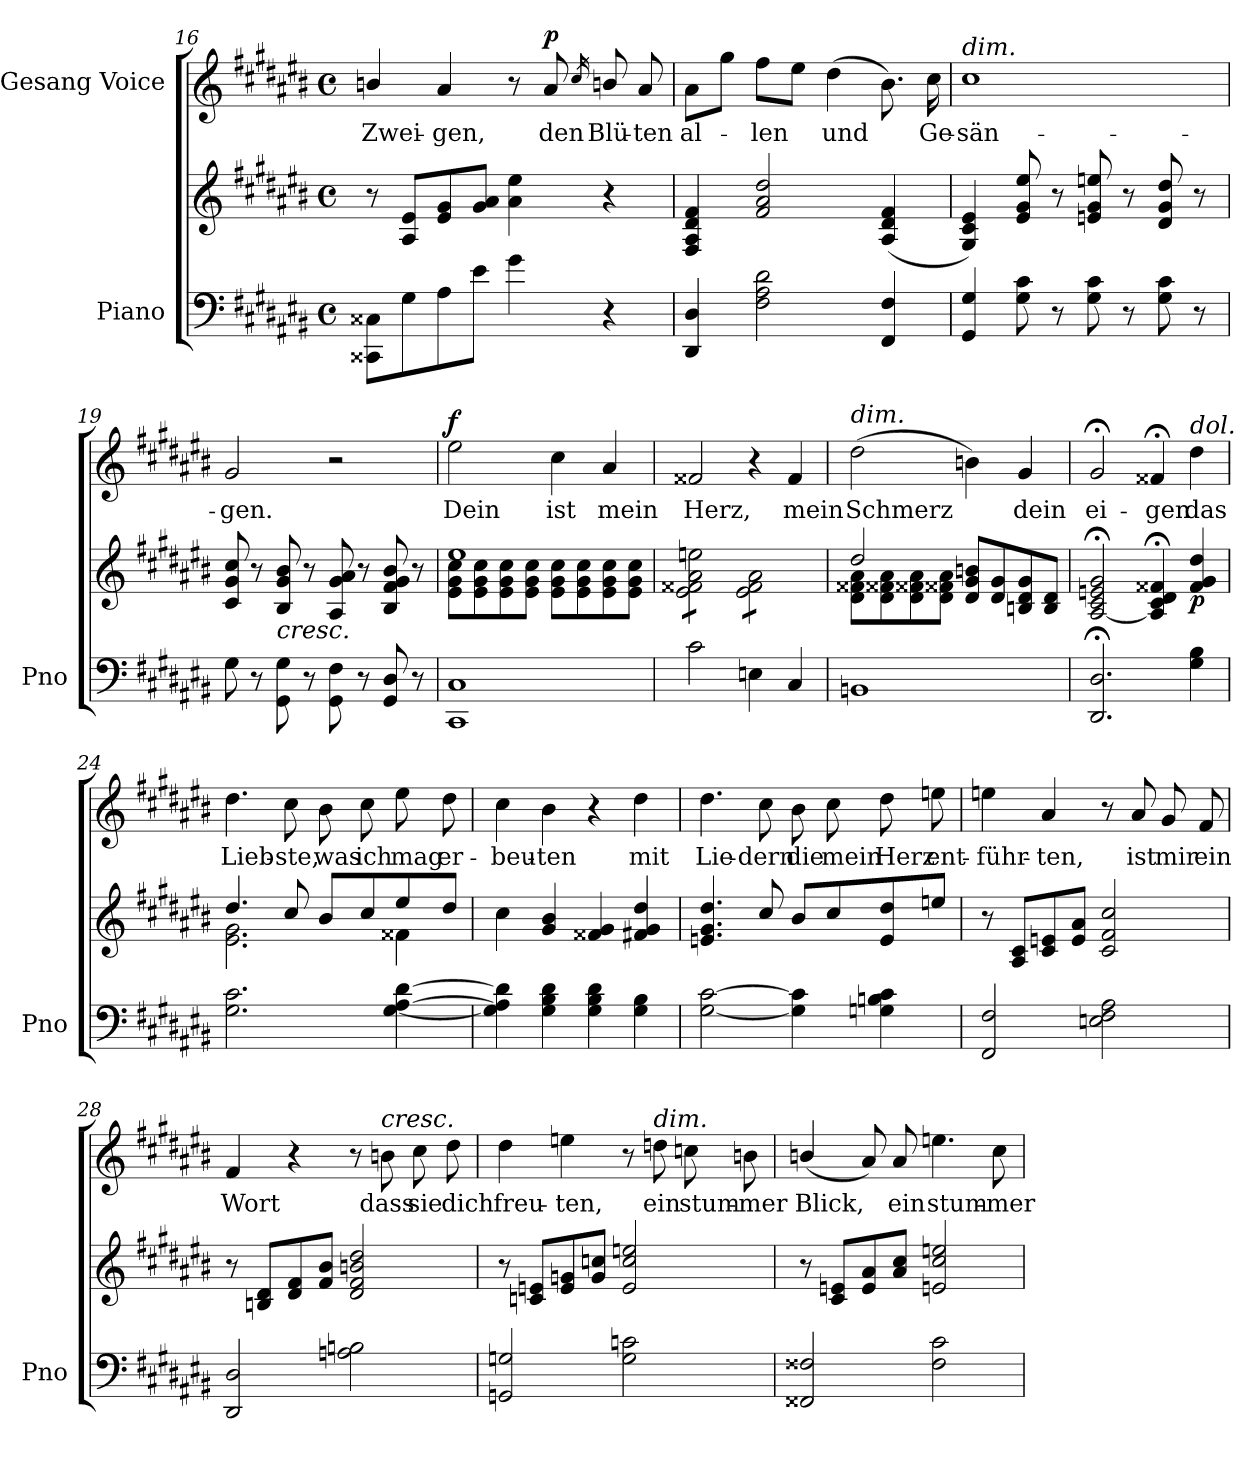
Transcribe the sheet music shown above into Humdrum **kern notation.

**kern	**kern	**dynam	**kern	**text	**dynam
*part2	*part2	*part2	*part1	*part1	*part1
*staff3	*staff2	*staff2/3	*staff1	*staff1	*staff1
*I"Piano	*	*	*I"Gesang Voice	*	*
*I'Pno	*	*	*	*	*
*clefF4	*clefG2	*	*clefG2	*	*
*k[f#c#g#d#a#e#b#]	*k[f#c#g#d#a#e#b#]	*	*k[f#c#g#d#a#e#b#]	*	*
*M4/4	*M4/4	*	*M4/4	*	*
*met(c)	*met(c)	*	*met(c)	*	*
=16	=16	=16	=16	=16	=16
8CC##X\ 8C##X\L	8r	.	4bn/	Zwei-	.
8G#\	8A#/ 8e#/L	.	.	.	.
8A#\	8e#/ 8g#/	.	4a#/	-gen,	.
8e#\J	8g#/ 8a#/J	.	.	.	.
4g#\	4a#\ 4ee#\	.	8r	.	.
!	!	!	!	!	!LO:DY:a
.	.	.	8a#/	den	p
.	.	.	16qcc#/	.	.
4r	4r	.	8bn/	Blü-	.
.	.	.	8a#/	-ten	.
=17	=17	=17	=17	=17	=17
4DD#/ 4D#/	4F#/ 4A#/ 4d#/ 4f#/	.	8a#\L	al-	.
.	.	.	8gg#\J	.	.
2F#\ 2A#\ 2d#\	2f#/ 2a#/ 2dd#/	.	8ff#\L	-len	.
.	.	.	8ee#\J	.	.
.	.	.	(4dd#\	und	.
4FF#/ 4F#/	(>4A#/ 4d#/ 4f#/	.	8.b#\)	.	.
.	.	.	16cc#\	Ge-	.
=18	=18	=18	=18	=18	=18
!	!	!	!LO:TX:a:i:t=dim.	!	!
4GG#/ 4G#/	4G#/ 4c#/ 4e#/)	.	1cc#	-sän-	.
8G#\ 8c#\	8e#/ 8g#/ 8ee#/	.	.	.	.
8r	8r	.	.	.	.
8G#\ 8c#\	8en/ 8g#/ 8een/	.	.	.	.
8r	8r	.	.	.	.
8G#\ 8c#\	8d#/ 8g#/ 8dd#/	.	.	.	.
8r	8r	.	.	.	.
=19	=19	=19	=19	=19	=19
8G#\	8c#/ 8g#/ 8cc#/	.	2g#/	-gen.	.
8r	8r	.	.	.	.
!	!LO:TX:b:i:t=cresc.	!	!	!	!
8GG#\ 8G#\	8B#/ 8g#/ 8b#/	.	.	.	.
8r	8r	.	.	.	.
8GG#\ 8F#\	8A#/ 8g#/ 8a#/	.	2r	.	.
8r	8r	.	.	.	.
8GG#/ 8D#/	8B#/ 8f#/ 8g#/ 8b#/	.	.	.	.
8r	8r	.	.	.	.
=20	=20	=20	=20	=20	=20
*	*^	*	*	*	*
!	!	!	!	!	!	!LO:DY:a
1CC# 1C#	1ee#	8e#\ 8g#\ 8cc#\L	.	2ee#\	Dein	f
.	.	8e#\ 8g#\ 8cc#\	.	.	.	.
.	.	8e#\ 8g#\ 8cc#\	.	.	.	.
.	.	8e#\ 8g#\ 8cc#\J	.	.	.	.
.	.	8e#\ 8g#\ 8cc#\L	.	4cc#\	ist	.
.	.	8e#\ 8g#\ 8cc#\	.	.	.	.
.	.	8e#\ 8g#\ 8cc#\	.	4a#/	mein	.
.	.	8e#\ 8g#\ 8cc#\J	.	.	.	.
*	*v	*v	*	*	*	*
=21	=21	=21	=21	=21	=21
*	*tremolo	*	*	*	*
2c#\	8e#\ 8f##X\ 8a#\ 8een\L	.	2f##X/	Herz,	.
.	8e#\ 8f##X\ 8a#\ 8een\	.	.	.	.
.	8e#\ 8f##X\ 8a#\ 8een\	.	.	.	.
.	8e#\ 8f##X\ 8a#\ 8een\J	.	.	.	.
4En\	8e#\ 8f##\ 8a#\L	.	4r	.	.
.	8e#\ 8f##\ 8a#\	.	.	.	.
4C#/	8e#\ 8f##\ 8a#\	.	4f##/	mein	.
.	8e#\ 8f##\ 8a#\J	.	.	.	.
=22	=22	=22	=22	=22	=22
*	*^	*	*	*	*
!	!	!	!	!LO:TX:a:i:t=dim.	!	!
1BBn	2dd#/	8d#\ 8f##X\ 8a#\L	.	(2dd#\	Schmerz	.
.	.	8d#\ 8f##X\ 8a#\	.	.	.	.
.	.	8d#\ 8f##X\ 8a#\	.	.	.	.
.	.	8d#\ 8f##X\ 8a#\J	.	.	.	.
*	*Xtremolo	*	*	*	*	*
.	8d#/ 8g#/ 8bn/L	2ryy	.	4bn\)	.	.
.	8d#/ 8g#/	.	.	.	.	.
.	8Bn/ 8d#/ 8g#/	.	.	4g#/	dein	.
.	8B/ 8d#/J	.	.	.	.	.
*	*v	*v	*	*	*	*
=23	=23	=23	=23	=23	=23
2.DD#/; 2.D#/;	[2A#/;< 2c#/;< 2en/;< 2g#/;<	.	2g#;</	ei-	.
.	4A#/];< 4c#/;< 4d#/;< 4f##X/;<	.	4f##X;</	-gen	.
!	!	!	!LO:TX:i:t=dol.	!	!
!	!	!LO:DY:b	!	!	!
4G#\ 4B#\	4f##/ 4g#/ 4dd#/	p	4dd#\	das	.
=24	=24	=24	=24	=24	=24
*	*^	*	*	*	*
2.G#\ 2.c#\	4.dd#/	2.e#\ 2.g#\	.	4.dd#\	Lieb-	.
.	8cc#/	.	.	8cc#\	-ste,	.
.	8b#/L	.	.	8b#\	was	.
.	8cc#/	.	.	8cc#\	ich	.
[4G#\ [4A#\ [4d#\	8ee#/	4f##X\	.	8ee#\	mag	.
.	8dd#/J	.	.	8dd#\	er-	.
*	*v	*v	*	*	*	*
=25	=25	=25	=25	=25	=25
4G#\] 4A#\] 4d#\]	4cc#\	.	4cc#\	-beu-	.
4G#\ 4B#\ 4d#\	4g#/ 4b#/	.	4b#\	-ten	.
4G#\ 4B#\ 4d#\	4f##X/ 4g#/	.	4r	.	.
4G#\ 4B#\	4f#X/ 4g#/ 4dd#/	.	4dd#\	mit	.
=26	=26	=26	=26	=26	=26
[2G#\ [2c#\	4.en/ 4.g#/ 4.dd#/	.	4.dd#\	Lie-	.
.	8cc#/	.	8cc#\	-dern	.
4G#\] 4c#\]	8b#/L	.	8b#\	die	.
.	8cc#/	.	8cc#\	mein	.
4Gn\ 4Bn\ 4c#\	8e/ 8dd#/	.	8dd#\	Herz	.
.	8een/J	.	8een\	ent-	.
=27	=27	=27	=27	=27	=27
2FF#/ 2F#/	8r	.	4een\	-führ-	.
.	8A#/ 8c#/L	.	.	.	.
.	8c#/ 8en/	.	4a#/	-ten,	.
.	8e/ 8a#/J	.	.	.	.
2En\ 2F#\ 2A#\	2c#/ 2f#/ 2cc#/	.	8r	.	.
.	.	.	8a#/	ist	.
.	.	.	8g#/	mir	.
.	.	.	8f#/	ein	.
=28	=28	=28	=28	=28	=28
2DD#/ 2D#/	8r	.	4f#/	Wort	.
.	8Bn/ 8d#/L	.	.	.	.
.	8d#/ 8f#/	.	4r	.	.
.	8f#/ 8b#/J	.	.	.	.
2An\ 2Bn\	2d#/ 2f#/ 2bn/ 2dd#/	.	8r	.	.
!	!	!	!LO:TX:a:i:t=cresc.	!	!
.	.	.	8bn\	dass	.
.	.	.	8cc#\	sie	.
.	.	.	8dd#\	dich	.
=29	=29	=29	=29	=29	=29
2GGn/ 2Gn/	8r	.	4dd#\	freu-	.
.	8cn/ 8en/L	.	.	.	.
.	8e/ 8gn/	.	4een\	-ten,	.
.	8g/ 8ccn/J	.	.	.	.
2G\ 2cn\	2e/ 2cc/ 2een/	.	8r	.	.
!	!	!	!LO:TX:a:i:t=dim.	!	!
.	.	.	8ddn\	ein	.
.	.	.	8ccn\	stum-	.
.	.	.	8bn\	-mer	.
=30	=30	=30	=30	=30	=30
2FF##X/ 2F##X/	8r	.	(4bn/	Blick,	.
.	8c#/ 8en/L	.	.	.	.
.	8e/ 8a#/	.	8a#/)	.	.
.	8a#/ 8cc#/J	.	8a#/	ein	.
2F##\ 2c#\	2en/ 2cc#/ 2een/	.	4.een\	stum-	.
.	.	.	8cc#\	-mer	.
=	=	=	=	=	=
*-	*-	*-	*-	*-	*-
